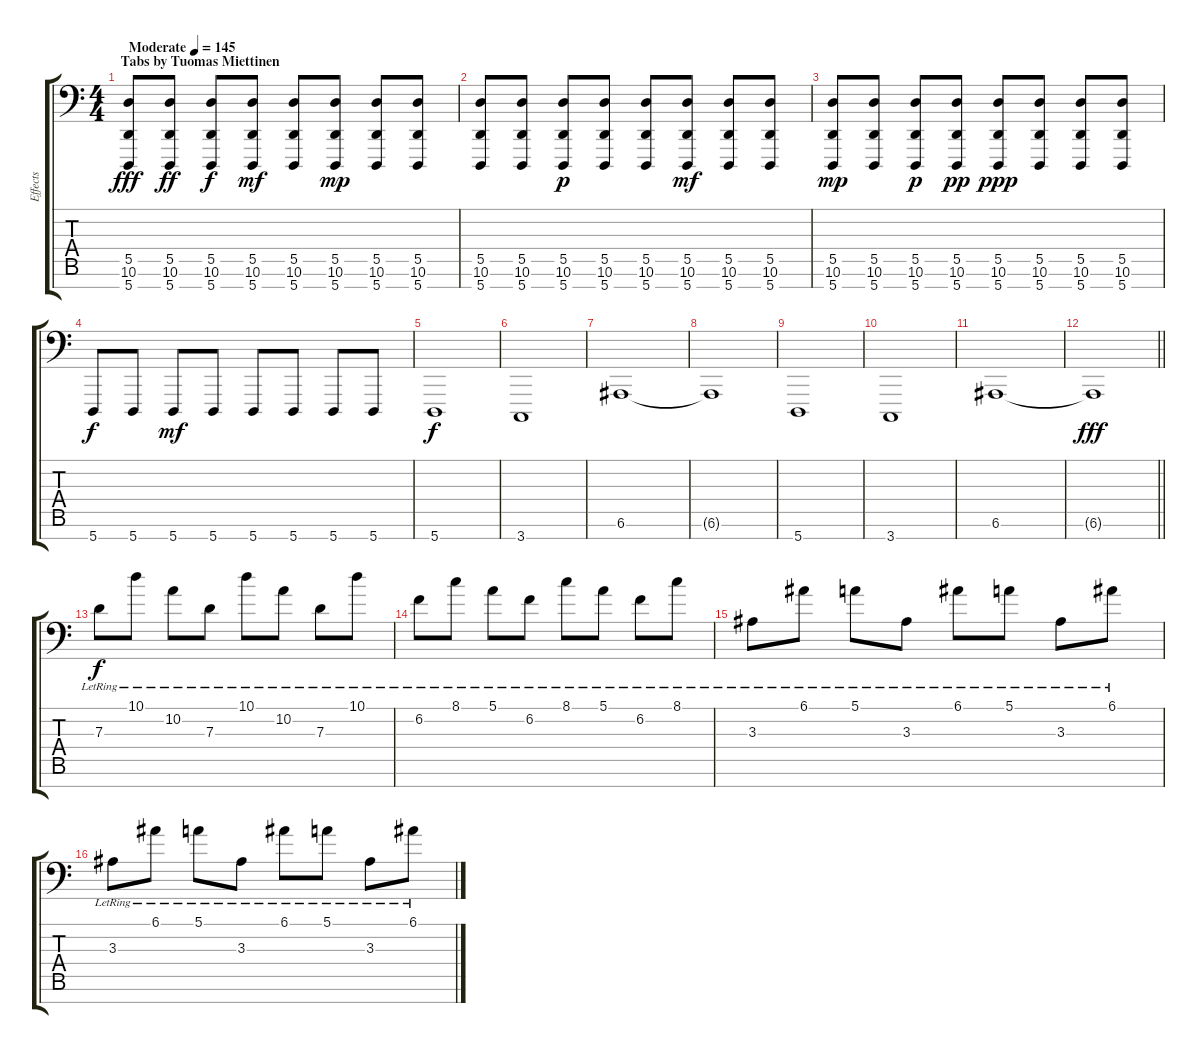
\track ("Effects" "Effects") {instrument lead2sawtooth}
\staff {score tabs}
\tuning (E4 B3 G3 D3 A2 E1 A0) {hide}
\ts (4 4)
\section ("" "Tabs by Tuomas Miettinen")
\tempo (145 "Moderate")
\clef f4
\ks c
(5.5 10.6 5.7).8{dy fff balance 3 instrument lead2sawtooth} (5.5 10.6 5.7).8{dy ff balance 13} (5.5 10.6 5.7).8{dy f balance 3} (5.5 10.6 5.7).8{dy mf balance 13} (5.5 10.6 5.7).8{balance 4} (5.5 10.6 5.7).8{dy mp balance 12} (5.5 10.6 5.7).8{balance 5} (5.5 10.6 5.7).8{balance 11} |
(5.5 10.6 5.7).8{balance 6} (5.5 10.6 5.7).8{balance 10} (5.5 10.6 5.7).8{dy p balance 7} (5.5 10.6 5.7).8{volume 13 balance 9} (5.5 10.6 5.7).8 (5.5 10.6 5.7).8{dy mf} (5.5 10.6 5.7).8 (5.5 10.6 5.7).8 |
(5.5 10.6 5.7).8{dy mp} (5.5 10.6 5.7).8 (5.5 10.6 5.7).8{dy p} (5.5 10.6 5.7).8{dy pp} (5.5 10.6 5.7).8{dy ppp} (5.5 10.6 5.7).8 (5.5 10.6 5.7).8 (5.5 10.6 5.7).8 |
5.7.8{dy f} 5.7.8 5.7.8{dy mf} 5.7.8 5.7.8 5.7.8 5.7.8 5.7.8 |
5.7.1{dy f} |
3.7.1 |
6.6.1 |
6.6{t}.1 |
5.7.1 |
3.7.1 |
6.6.1 |
\barLineRight lightlight
6.6{t}.1{dy fff} |
\section ("" "")
7.3{lr}.8{dy f volume 16 instrument harpsichord} 10.1{lr}.8 10.2{lr}.8 7.3{lr}.8 10.1{lr}.8 10.2{lr}.8 7.3{lr}.8 10.1{lr}.8 |
6.2{lr}.8 8.1{lr}.8 5.1{lr}.8 6.2{lr}.8 8.1{lr}.8 5.1{lr}.8 6.2{lr}.8 8.1{lr}.8 |
3.3{lr}.8 6.1{lr}.8 5.1{lr}.8 3.3{lr}.8 6.1{lr}.8 5.1{lr}.8 3.3{lr}.8 6.1{lr}.8 |
3.3{lr}.8 6.1{lr}.8 5.1{lr}.8 3.3{lr}.8 6.1{lr}.8 5.1{lr}.8 3.3{lr}.8 6.1{lr}.8
